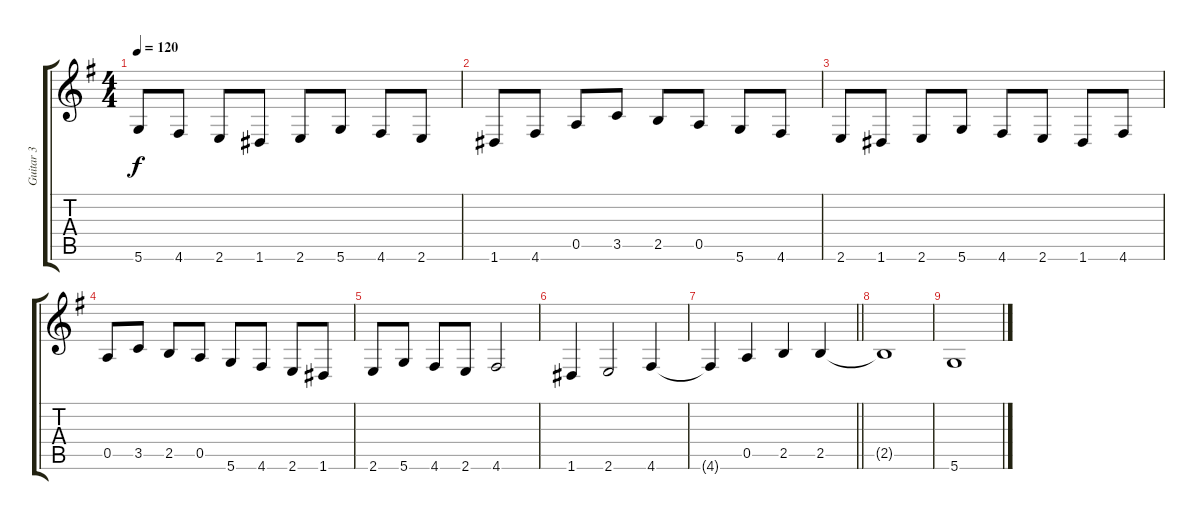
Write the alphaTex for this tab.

\track ("Guitar 3" "Guitar 3") {instrument acousticguitarnylon}
\staff {score tabs}
\tuning (E4 B3 G3 D3 A2 D2) {hide}
\ts (4 4)
\tempo 120
\clef g2
\ks eminor
5.6.8{dy f} 4.6.8 2.6.8 1.6.8 2.6.8 5.6.8 4.6.8 2.6.8 |
1.6.8 4.6.8 0.5.8 3.5.8 2.5.8 0.5.8 5.6.8 4.6.8 |
2.6.8 1.6.8 2.6.8 5.6.8 4.6.8 2.6.8 1.6.8 4.6.8 |
0.5.8 3.5.8 2.5.8 0.5.8 5.6.8 4.6.8 2.6.8 1.6.8 |
2.6.8 5.6.8 4.6.8 2.6.8 4.6.2 |
1.6.4 2.6.2 4.6.4 |
\barLineRight lightlight
4.6{t}.4 0.5.4 2.5.4 2.5.4 |
2.5{t}.1 |
5.6.1
